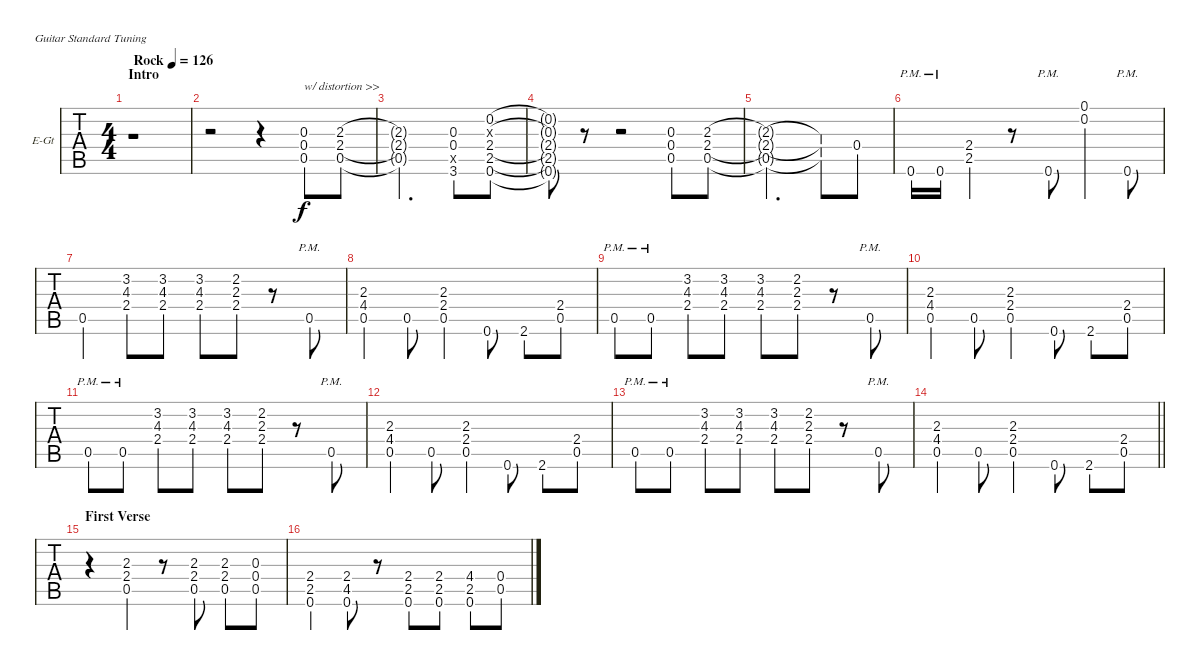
\bracketExtendMode groupsimilarinstruments
\firstSystemTrackNameOrientation horizontal
\otherSystemsTrackNameOrientation horizontal
\track ("Rythym Guitar #1" "E-Gt") {instrument distortionguitar}
\staff {tabs}
\tuning (E4 B3 G3 D3 A2 E2)
\ts (4 4)
\beaming (8 2 2 2 2)
\section ("" "Intro")
\tempo (126 "Rock")
\clef g2
\ks a
r.1{dy f instrument distortionguitar} |
r.2 r.4 (0.3 0.4 0.5).8{txt "w/ distortion >>"} (2.3 2.4 0.5).8 |
(2.3{t} 2.4{t} 0.5{t}).2{d} (0.3 0.4 0.5{x} 3.6).8 (0.2 0.3{x} 2.4 2.5 0.6).8 |
(0.2{t} 0.3{x t} 2.4{t} 2.5{t} 0.6{t}).8 r.8 r.2 (0.3 0.4 0.5).8 (2.3 2.4 0.5).8 |
(2.3{t} 2.4{t} 0.5{t}).2{d} (2.3{t} 2.4{t} 0.5{t}).8 0.4.8 |
0.6{pm}.16 0.6{pm}.16 (2.4 2.5).4 r.8 0.6{pm}.8 (0.1 0.2).4 0.6{pm}.8 |
0.5.4 (3.2 4.3 2.4).8 (3.2 4.3 2.4).8 (3.2 4.3 2.4).8 (2.2 2.3 2.4).8 r.8 0.5{pm}.8 |
(2.3 4.4 0.5).4 0.5.8 (2.3 2.4 0.5).4 0.6.8 2.6.8 (2.4 0.5).8 |
0.5{pm}.8 0.5{pm}.8 (3.2 4.3 2.4).8 (3.2 4.3 2.4).8 (3.2 4.3 2.4).8 (2.2 2.3 2.4).8 r.8 0.5{pm}.8 |
(2.3 4.4 0.5).4 0.5.8 (2.3 2.4 0.5).4 0.6.8 2.6.8 (2.4 0.5).8 |
0.5{pm}.8 0.5{pm}.8 (3.2 4.3 2.4).8 (3.2 4.3 2.4).8 (3.2 4.3 2.4).8 (2.2 2.3 2.4).8 r.8 0.5{pm}.8 |
(2.3 4.4 0.5).4 0.5.8 (2.3 2.4 0.5).4 0.6.8 2.6.8 (2.4 0.5).8 |
0.5{pm}.8 0.5{pm}.8 (3.2 4.3 2.4).8 (3.2 4.3 2.4).8 (3.2 4.3 2.4).8 (2.2 2.3 2.4).8 r.8 0.5{pm}.8 |
\barLineRight lightlight
(2.3 4.4 0.5).4 0.5.8 (2.3 2.4 0.5).4 0.6.8 2.6.8 (2.4 0.5).8 |
\section ("" "First Verse")
r.4 (2.3 2.4 0.5).4 r.8 (2.3 2.4 0.5).8 (2.3 2.4 0.5).8 (0.3 0.4 0.5).8 |
(2.4 2.5 0.6).4 (2.4 4.5 0.6).8 r.8 (2.4 2.5 0.6).8 (2.4 2.5 0.6).8 (4.4 2.5 0.6).8 (0.4 0.5).8
